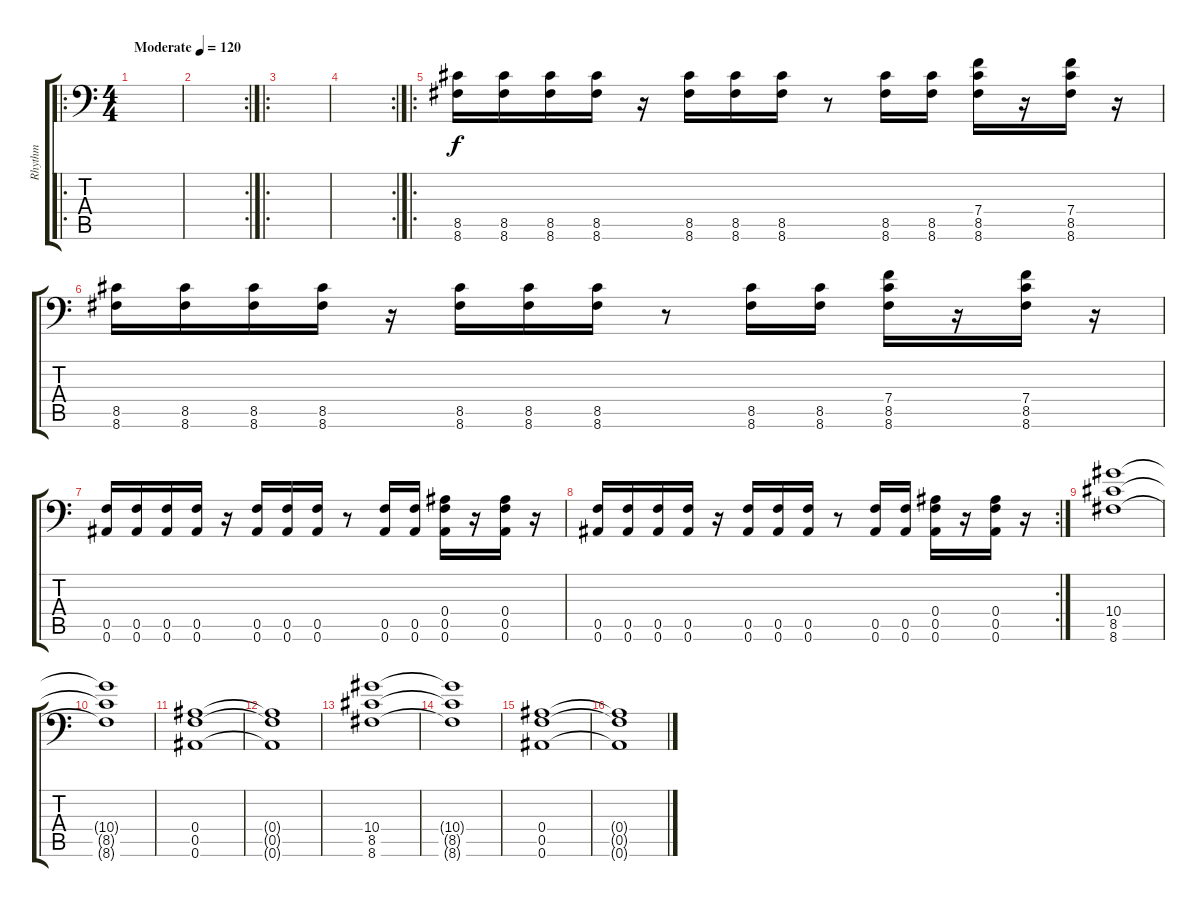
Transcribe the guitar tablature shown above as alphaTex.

\track ("Rhythm " "Rhythm ") {instrument distortionguitar}
\staff {score tabs}
\tuning (C4 G3 Eb3 Bb2 F2 Bb1) {hide}
\ro
\ts (4 4)
\tempo (120 "Moderate")
\clef f4
\ks c
|
\rc 2
|
\ro
|
\rc 2
|
\ro
(8.5 8.6).16 (8.5 8.6).16 (8.5 8.6).16 (8.5 8.6).16 r.16 (8.5 8.6).16 (8.5 8.6).16 (8.5 8.6).16 r.8 (8.5 8.6).16 (8.5 8.6).16 (7.4 8.5 8.6).16 r.16 (7.4 8.5 8.6).16 r.16 |
(8.5 8.6).16 (8.5 8.6).16 (8.5 8.6).16 (8.5 8.6).16 r.16 (8.5 8.6).16 (8.5 8.6).16 (8.5 8.6).16 r.8 (8.5 8.6).16 (8.5 8.6).16 (7.4 8.5 8.6).16 r.16 (7.4 8.5 8.6).16 r.16 |
(0.5 0.6).16 (0.5 0.6).16 (0.5 0.6).16 (0.5 0.6).16 r.16 (0.5 0.6).16 (0.5 0.6).16 (0.5 0.6).16 r.8 (0.5 0.6).16 (0.5 0.6).16 (0.4 0.5 0.6).16 r.16 (0.4 0.5 0.6).16 r.16 |
\rc 2
(0.5 0.6).16 (0.5 0.6).16 (0.5 0.6).16 (0.5 0.6).16 r.16 (0.5 0.6).16 (0.5 0.6).16 (0.5 0.6).16 r.8 (0.5 0.6).16 (0.5 0.6).16 (0.4 0.5 0.6).16 r.16 (0.4 0.5 0.6).16 r.16 |
(10.4 8.5 8.6).1 |
(10.4{t} 8.5{t} 8.6{t}).1 |
(0.4 0.5 0.6).1 |
(0.4{t} 0.5{t} 0.6{t}).1 |
(10.4 8.5 8.6).1 |
(10.4{t} 8.5{t} 8.6{t}).1 |
(0.4 0.5 0.6).1 |
(0.4{t} 0.5{t} 0.6{t}).1
